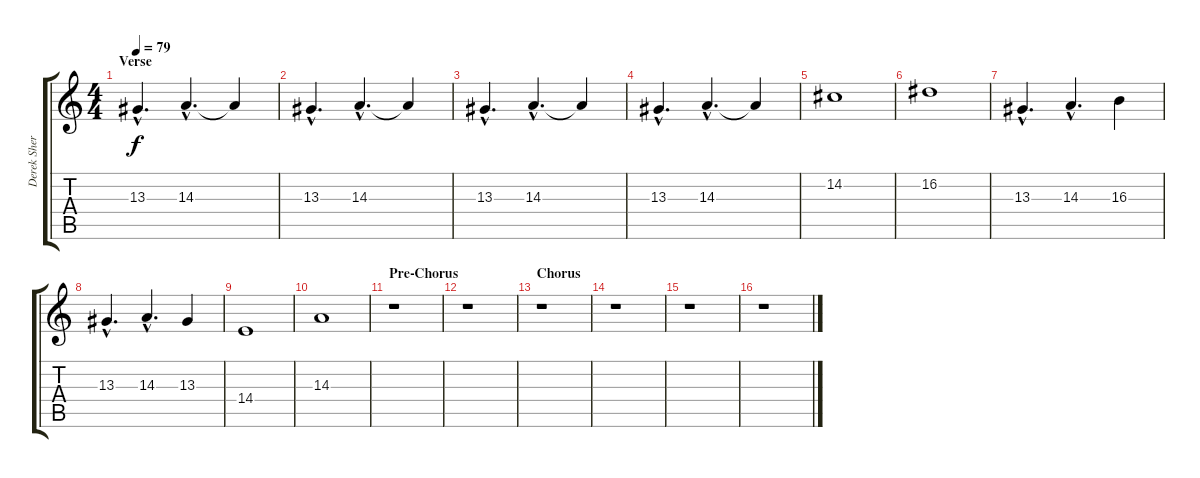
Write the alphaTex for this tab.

\track ("Derek Sherinian (Right Hand)" "Derek Sher") {instrument harmonica}
\staff {score tabs}
\tuning (E4 B3 G3 D3 A2 E2) {hide}
\ts (4 4)
\section ("" "Verse")
\tempo 79
\clef g2
\ks c
13.3{hac}.4{d dy f volume 11 instrument harmonica} 14.3{hac}.4{d} 14.3{t}.4 |
13.3{hac}.4{d} 14.3{hac}.4{d} 14.3{t}.4 |
13.3{hac}.4{d} 14.3{hac}.4{d} 14.3{t}.4 |
13.3{hac}.4{d} 14.3{hac}.4{d} 14.3{t}.4 |
14.2.1 |
16.2.1 |
13.3{hac}.4{d} 14.3{hac}.4{d} 16.3.4 |
13.3{hac}.4{d} 14.3{hac}.4{d} 13.3.4 |
14.4.1 |
14.3.1 |
\section ("" "Pre-Chorus")
r.1 |
r.1 |
\section ("" "Chorus")
r.1 |
r.1 |
r.1 |
r.1
